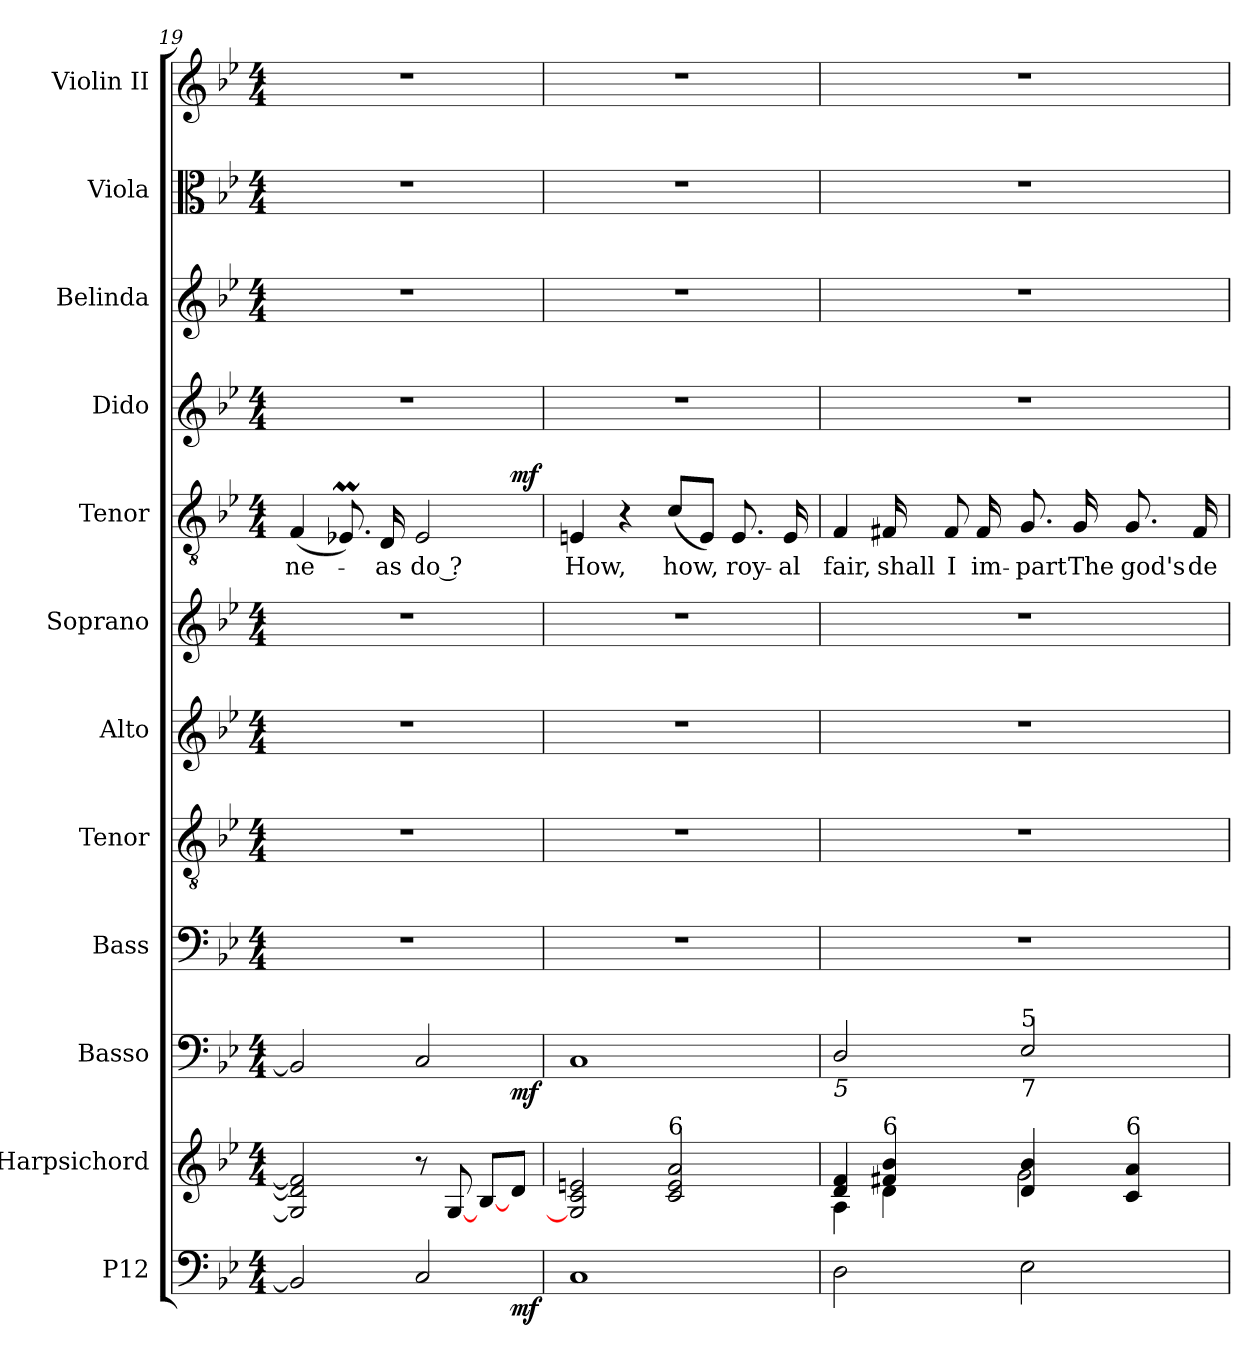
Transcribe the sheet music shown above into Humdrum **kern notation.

**kern	**dynam	**kern	**kern	**dynam	**kern	**kern	**kern	**kern	**kern	**text	**dynam	**kern	**kern	**kern	**kern
*part12	*part12	*part11	*part10	*part10	*part9	*part8	*part7	*part6	*part5	*part5	*part5	*part4	*part3	*part2	*part1
*staff12	*staff12	*staff11	*staff10	*staff10	*staff9	*staff8	*staff7	*staff6	*staff5	*staff5	*staff5	*staff4	*staff3	*staff2	*staff1
*I"P12	*	*I"Harpsichord	*I"Basso	*	*I"Bass	*I"Tenor	*I"Alto	*I"Soprano	*I"Tenor	*	*	*I"Dido	*I"Belinda	*I"Viola	*I"Violin II
*	*	*	*I'B	*	*I'B.	*	*I'A.	*I'S.	*	*	*	*I'Dido	*I'Belinda	*I'Viola	*I'Vln. II
!!LO:LB:g=z
*clefF4	*	*clefG2	*clefF4	*	*clefF4	*clefGv2	*clefG2	*clefG2	*clefGv2	*	*	*clefG2	*clefG2	*clefC3	*clefG2
*	*	*	*	*	*	*ITrd7c12	*	*	*ITrd7c12	*	*	*	*	*	*
*k[b-e-]	*	*k[b-e-]	*k[b-e-]	*	*k[b-e-]	*k[b-e-]	*k[b-e-]	*k[b-e-]	*k[b-e-]	*	*	*k[b-e-]	*k[b-e-]	*k[b-e-]	*k[b-e-]
*g:	*	*g:	*g:	*	*g:	*g:	*g:	*g:	*g:	*	*	*g:	*g:	*g:	*g:
*M4/4	*	*M4/4	*M4/4	*	*M4/4	*M4/4	*M4/4	*M4/4	*M4/4	*	*	*M4/4	*M4/4	*M4/4	*M4/4
=19	=19	=19	=19	=19	=19	=19	=19	=19	=19	=19	=19	=19	=19	=19	=19
!	!	!	!	!	!	!	!	!	!	!LO:LY:b:color=#000000	!	!	!	!	!
*^	*	*	*^	*	*	*	*	*	*^	*	*	*	*	*	*
2BBi/]	2..ryy	.	2Gi/] 2di] 2fi]	2BBi/]	2..ryy	.	1r	1r	1r	1r	(4FFi/	2..ryy	-ne-	.	1r	1r	1r	1r
.	.	.	.	.	.	.	.	.	.	.	8.EE-XMi/)	.	.	.	.	.	.	.
!	!	!	!	!	!	!	!	!	!	!	!	!	!LO:LY:b:color=#000000	!	!	!	!	!
.	.	.	.	.	.	.	.	.	.	.	16DDi/	.	-as	.	.	.	.	.
!	!	!	!	!	!	!	!	!	!	!	!	!	!LO:LY:b:color=#000000	!	!	!	!	!
2Ci/	.	.	8r	2Ci/	.	.	.	.	.	.	2EE-i/	.	do ?	.	.	.	.	.
.	.	.	[8Gi/	.	.	.	.	.	.	.	.	.	.	.	.	.	.	.
.	.	.	[8B-i/L	.	.	.	.	.	.	.	.	.	.	.	.	.	.	.
.	8ryy	mf	8di/J	.	8ryy	mf	.	.	.	.	.	8ryy	.	mf	.	.	.	.
*v	*v	*	*	*v	*v	*	*	*	*	*	*v	*v	*	*	*	*	*	*
=20	=20	=20	=20	=20	=20	=20	=20	=20	=20	=20	=20	=20	=20	=20	=20
*^	*	*	*^	*	*	*	*	*	*^	*	*	*	*	*	*
!	!	!	!	!LO:TX:b:t=5	!	!	!	!	!	!	!	!	!	!	!	!	!	!
!	!	!	!	!LO:TX:t=(	!	!	!	!	!	!	!	!	!	!	!	!	!	!
!	!	!	!	!LO:TX:t=§	!	!	!	!	!	!	!	!	!	!	!	!	!	!
!	!	!	!	!LO:TX:t=)	!	!	!	!	!	!	!	!	!	!	!	!	!	!
!	!	!	!	!	!	!	!	!	!	!	!	!	!LO:LY:b:color=#000000	!	!	!	!	!
*v	*v	*	*	*v	*v	*	*	*	*	*	*v	*v	*	*	*	*	*	*
1Ci	.	2Gi/] 2ci 2eni	1Ci	.	1r	1r	1r	1r	4EEni/	How,	.	1r	1r	1r	1r
.	.	.	.	.	.	.	.	.	4r	.	.	.	.	.	.
!	!	!LO:TX:a:t=6	!	!	!	!	!	!	!	!	!	!	!	!	!
!	!	!	!	!	!	!	!	!	!	!LO:LY:b:color=#000000	!	!	!	!	!
.	.	2ci/ 2ei 2ai	.	.	.	.	.	.	(8Ci/L	how,	.	.	.	.	.
.	.	.	.	.	.	.	.	.	8EEi/J)	.	.	.	.	.	.
!	!	!	!	!	!	!	!	!	!	!LO:LY:b:color=#000000	!	!	!	!	!
.	.	.	.	.	.	.	.	.	8.EEi/	roy-	.	.	.	.	.
!	!	!	!	!	!	!	!	!	!	!LO:LY:b:color=#000000	!	!	!	!	!
.	.	.	.	.	.	.	.	.	16EEi/	-al	.	.	.	.	.
=21	=21	=21	=21	=21	=21	=21	=21	=21	=21	=21	=21	=21	=21	=21	=21
*	*	*^	*	*	*	*	*	*	*	*	*	*	*	*	*
!	!	!	!	!LO:TX:b:i:t=5	!	!	!	!	!	!	!	!	!	!	!	!
!	!	!	!	!	!	!	!	!	!	!	!LO:LY:b:color=#000000	!	!	!	!	!
2Di\	.	4di/ 4fi	4Ai\	2Di/	.	1r	1r	1r	1r	4FFi/	fair,	.	1r	1r	1r	1r
!	!	!LO:TX:a:t=6	!	!	!	!	!	!	!	!	!	!	!	!	!	!
!	!	!	!	!	!	!	!	!	!	!	!LO:LY:b:color=#000000	!	!	!	!	!
.	.	4f#Xi/ 4b-i	4di\	.	.	.	.	.	.	16FF#Xi/	shall	.	.	.	.	.
!	!	!	!	!	!	!	!	!	!	!	!LO:LY:b:color=#000000	!	!	!	!	!
.	.	.	.	.	.	.	.	.	.	8FF#i/	I	.	.	.	.	.
!	!	!	!	!	!	!	!	!	!	!	!LO:LY:b:color=#000000	!	!	!	!	!
.	.	.	.	.	.	.	.	.	.	16FF#i/	im-	.	.	.	.	.
!	!	!	!	!LO:TX:b:t=7	!	!	!	!	!	!	!	!	!	!	!	!
!	!	!	!	!LO:TX:t=5	!	!	!	!	!	!	!	!	!	!	!	!
!	!	!	!	!	!	!	!	!	!	!	!LO:LY:b:color=#000000	!	!	!	!	!
2E-i\	.	4di/ 4b-i	2gi\	2E-i/	.	.	.	.	.	8.GGi/	-part	.	.	.	.	.
!	!	!	!	!	!	!	!	!	!	!	!LO:LY:b:color=#000000	!	!	!	!	!
.	.	.	.	.	.	.	.	.	.	16GGi/	The	.	.	.	.	.
!	!	!LO:TX:a:t=6	!	!	!	!	!	!	!	!	!	!	!	!	!	!
!	!	!	!	!	!	!	!	!	!	!	!LO:LY:b:color=#000000	!	!	!	!	!
.	.	4ci/ 4ai	.	.	.	.	.	.	.	8.GGi/	god's	.	.	.	.	.
!	!	!	!	!	!	!	!	!	!	!	!LO:LY:b:color=#000000	!	!	!	!	!
.	.	.	.	.	.	.	.	.	.	16FF#i/	de-	.	.	.	.	.
*	*	*v	*v	*	*	*	*	*	*	*	*	*	*	*	*	*
=	=	=	=	=	=	=	=	=	=	=	=	=	=	=	=
*-	*-	*-	*-	*-	*-	*-	*-	*-	*-	*-	*-	*-	*-	*-	*-
